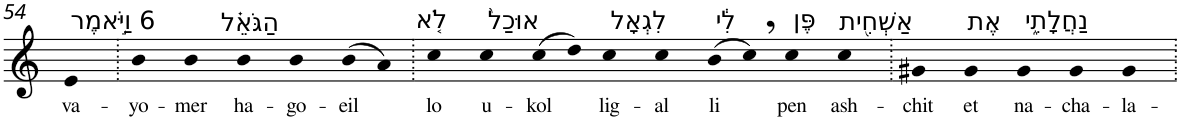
**kern	**text
*part1	*part1
*staff1	*staff1
*I"Piano	*
*I'Pno	*
!!LO:PB:g=z
*clefG2	*
*k[]	*
=54	=54
!LO:TX:a:t=6 וַיֹּ֣אמֶר	!
!	!LO:LY:b
4e	va-
=55.	=55.
!	!LO:LY:b
4b	-yo-
!	!LO:LY:b
4b	-mer
!LO:TX:a:t=הַגֹּאֵ֗ל	!
!	!LO:LY:b
4b	ha-
!	!LO:LY:b
4b	-go-
!	!LO:LY:b
(>8b	-eil
8a)	.
=56.	=56.
!LO:TX:a:t=לֹ֤א	!
!	!LO:LY:b
4cc	lo
!LO:TX:a:t=אוּכַל֙	!
!	!LO:LY:b
4cc	u-
!	!LO:LY:b
(>8cc	-kol
8dd)	.
!LO:TX:a:t=לִגְאָל	!
!	!LO:LY:b
4cc	lig-
!	!LO:LY:b
4cc	-al
!LO:TX:a:t=לִ֔י	!
!	!LO:LY:b
(>8b	li
8cc,<)	.
!LO:TX:a:t=פֶּן	!
!	!LO:LY:b
4cc	pen
!LO:TX:a:t=אַשְׁחִ֖ית	!
!	!LO:LY:b
4cc	ash-
=57.	=57.
!	!LO:LY:b
4g#X	-chit
!LO:TX:a:t=אֶת	!
!	!LO:LY:b
4g#	et
!LO:TX:a:t=נַחֲלָתִ֑י	!
!	!LO:LY:b
4g#	na-
!	!LO:LY:b
4g#	-cha-
!	!LO:LY:b
4g#	-la-
=.	=.
*-	*-
